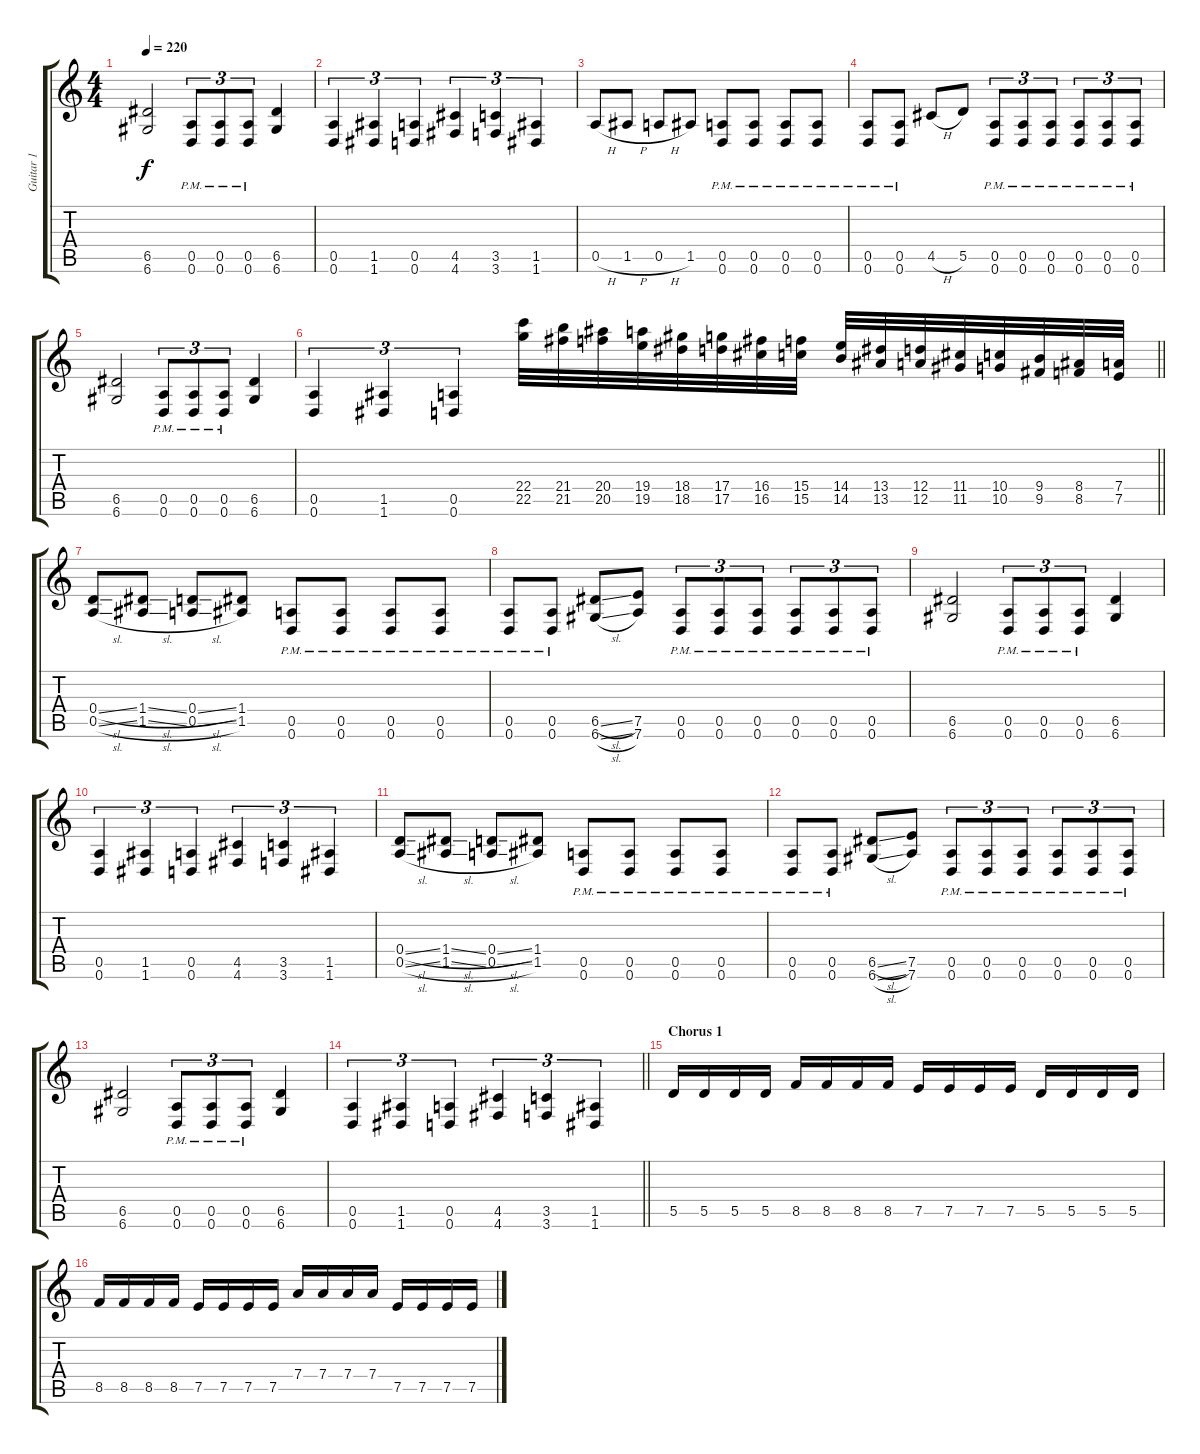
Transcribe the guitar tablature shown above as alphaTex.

\track ("Guitar 1" "Guitar 1") {instrument distortionguitar}
\staff {score tabs}
\tuning (E4 B3 G3 D3 A2 D2) {hide}
\ts (4 4)
\tempo 220
\clef g2
\ks c
(6.5 6.6).2{dy f} (0.5{pm} 0.6{pm}).8{tu (3 2)} (0.5{pm} 0.6{pm}).8{tu (3 2)} (0.5{pm} 0.6{pm}).8{tu (3 2)} (6.5 6.6).4 |
(0.5 0.6).4{tu (3 2)} (1.5 1.6).4{tu (3 2)} (0.5 0.6).4{tu (3 2)} (4.5 4.6).4{tu (3 2)} (3.5 3.6).4{tu (3 2)} (1.5 1.6).4{tu (3 2)} |
0.5{h}.8 1.5{h}.8 0.5{h}.8 1.5.8 (0.5{pm} 0.6{pm}).8 (0.5{pm} 0.6{pm}).8 (0.5{pm} 0.6{pm}).8 (0.5{pm} 0.6{pm}).8 |
(0.5{pm} 0.6{pm}).8 (0.5{pm} 0.6{pm}).8 4.5{h}.8 5.5.8 (0.5{pm} 0.6{pm}).8{tu (3 2)} (0.5{pm} 0.6{pm}).8{tu (3 2)} (0.5{pm} 0.6{pm}).8{tu (3 2)} (0.5{pm} 0.6{pm}).8{tu (3 2)} (0.5{pm} 0.6{pm}).8{tu (3 2)} (0.5{pm} 0.6{pm}).8{tu (3 2)} |
(6.5 6.6).2 (0.5{pm} 0.6{pm}).8{tu (3 2)} (0.5{pm} 0.6{pm}).8{tu (3 2)} (0.5{pm} 0.6{pm}).8{tu (3 2)} (6.5 6.6).4 |
\barLineRight lightlight
(0.5 0.6).4{tu (3 2)} (1.5 1.6).4{tu (3 2)} (0.5 0.6).4{tu (3 2)} (22.4 22.5).32 (21.4 21.5).32 (20.4 20.5).32 (19.4 19.5).32 (18.4 18.5).32 (17.4 17.5).32 (16.4 16.5).32 (15.4 15.5).32 (14.4 14.5).32 (13.4 13.5).32 (12.4 12.5).32 (11.4 11.5).32 (10.4 10.5).32 (9.4 9.5).32 (8.4 8.5).32 (7.4 7.5).32 |
(0.4{sl} 0.5{sl}).8 (1.4{sl} 1.5{sl}).8 (0.4{sl} 0.5{sl}).8 (1.4 1.5).8 (0.5{pm} 0.6{pm}).8 (0.5{pm} 0.6{pm}).8 (0.5{pm} 0.6{pm}).8 (0.5{pm} 0.6{pm}).8 |
(0.5{pm} 0.6{pm}).8 (0.5{pm} 0.6{pm}).8 (6.5{sl} 6.6{sl}).8 (7.5 7.6).8 (0.5{pm} 0.6{pm}).8{tu (3 2)} (0.5{pm} 0.6{pm}).8{tu (3 2)} (0.5{pm} 0.6{pm}).8{tu (3 2)} (0.5{pm} 0.6{pm}).8{tu (3 2)} (0.5{pm} 0.6{pm}).8{tu (3 2)} (0.5{pm} 0.6{pm}).8{tu (3 2)} |
(6.5 6.6).2 (0.5{pm} 0.6{pm}).8{tu (3 2)} (0.5{pm} 0.6{pm}).8{tu (3 2)} (0.5{pm} 0.6{pm}).8{tu (3 2)} (6.5 6.6).4 |
(0.5 0.6).4{tu (3 2)} (1.5 1.6).4{tu (3 2)} (0.5 0.6).4{tu (3 2)} (4.5 4.6).4{tu (3 2)} (3.5 3.6).4{tu (3 2)} (1.5 1.6).4{tu (3 2)} |
(0.4{sl} 0.5{sl}).8 (1.4{sl} 1.5{sl}).8 (0.4{sl} 0.5{sl}).8 (1.4 1.5).8 (0.5{pm} 0.6{pm}).8 (0.5{pm} 0.6{pm}).8 (0.5{pm} 0.6{pm}).8 (0.5{pm} 0.6{pm}).8 |
(0.5{pm} 0.6{pm}).8 (0.5{pm} 0.6{pm}).8 (6.5{sl} 6.6{sl}).8 (7.5 7.6).8 (0.5{pm} 0.6{pm}).8{tu (3 2)} (0.5{pm} 0.6{pm}).8{tu (3 2)} (0.5{pm} 0.6{pm}).8{tu (3 2)} (0.5{pm} 0.6{pm}).8{tu (3 2)} (0.5{pm} 0.6{pm}).8{tu (3 2)} (0.5{pm} 0.6{pm}).8{tu (3 2)} |
(6.5 6.6).2 (0.5{pm} 0.6{pm}).8{tu (3 2)} (0.5{pm} 0.6{pm}).8{tu (3 2)} (0.5{pm} 0.6{pm}).8{tu (3 2)} (6.5 6.6).4 |
\barLineRight lightlight
(0.5 0.6).4{tu (3 2)} (1.5 1.6).4{tu (3 2)} (0.5 0.6).4{tu (3 2)} (4.5 4.6).4{tu (3 2)} (3.5 3.6).4{tu (3 2)} (1.5 1.6).4{tu (3 2)} |
\section ("" "Chorus 1")
5.5.16 5.5.16 5.5.16 5.5.16 8.5.16 8.5.16 8.5.16 8.5.16 7.5.16 7.5.16 7.5.16 7.5.16 5.5.16 5.5.16 5.5.16 5.5.16 |
8.5.16 8.5.16 8.5.16 8.5.16 7.5.16 7.5.16 7.5.16 7.5.16 7.4.16 7.4.16 7.4.16 7.4.16 7.5.16 7.5.16 7.5.16 7.5.16
